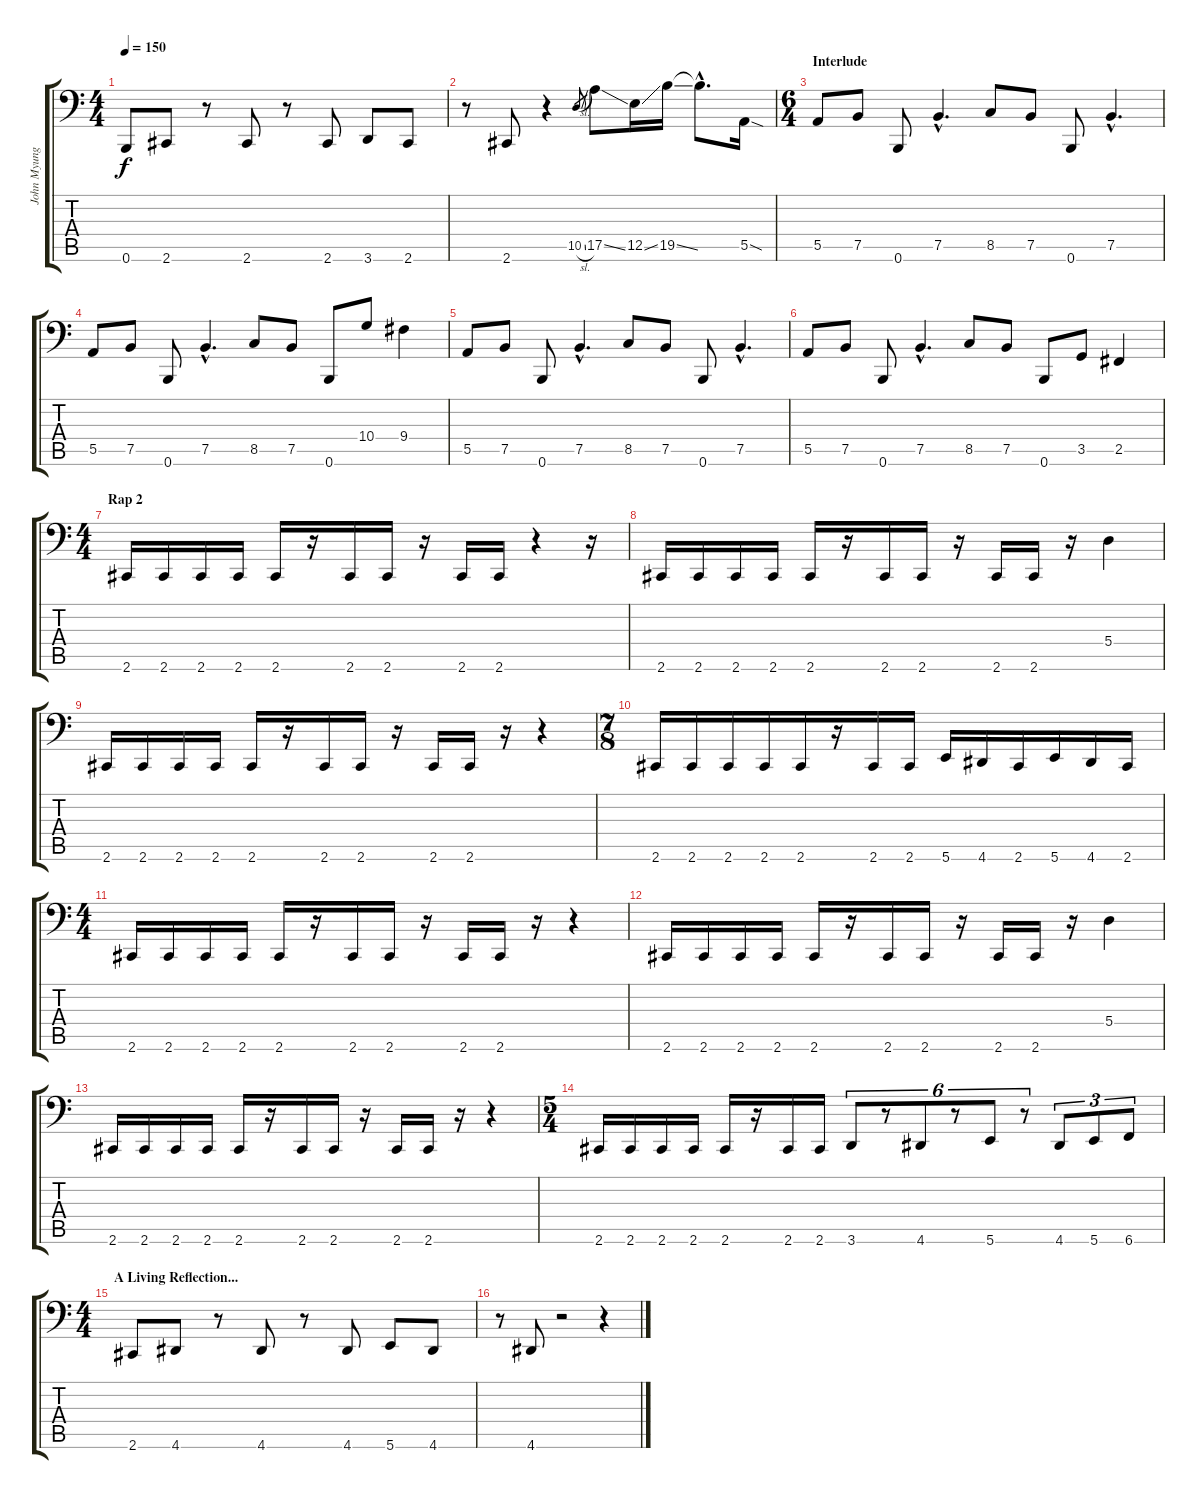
\track ("John Myung" "John Myung") {instrument electricbassfinger}
\staff {score tabs}
\tuning (C3 G2 D2 A1 E1 B0) {hide}
\ts (4 4)
\tempo 150
\clef f4
\ks c
0.6.8{dy f} 2.6.8 r.8 2.6.8 r.8 2.6.8 3.6.8 2.6.8 |
r.8 2.6.8 r.4 10.5{sl}.8{gr} 17.5{ss}.8 12.5{ss}.16 19.5{ss}.16 19.5{hac t}.8{d} 5.5{sod}.16 |
\ts (6 4)
\section ("" "Interlude")
5.5.8 7.5.8 0.6.8 7.5{hac}.4{d} 8.5.8 7.5.8 0.6.8 7.5{hac}.4{d} |
5.5.8 7.5.8 0.6.8 7.5{hac}.4{d} 8.5.8 7.5.8 0.6.8 10.4.8 9.4.4 |
5.5.8 7.5.8 0.6.8 7.5{hac}.4{d} 8.5.8 7.5.8 0.6.8 7.5{hac}.4{d} |
5.5.8 7.5.8 0.6.8 7.5{hac}.4{d} 8.5.8 7.5.8 0.6.8 3.5.8 2.5.4 |
\ts (4 4)
\section ("" "Rap 2")
2.6.16 2.6.16 2.6.16 2.6.16 2.6.16 r.16 2.6.16 2.6.16 r.16 2.6.16 2.6.16 r.4 r.16 |
2.6.16 2.6.16 2.6.16 2.6.16 2.6.16 r.16 2.6.16 2.6.16 r.16 2.6.16 2.6.16 r.16 5.4.4 |
2.6.16 2.6.16 2.6.16 2.6.16 2.6.16 r.16 2.6.16 2.6.16 r.16 2.6.16 2.6.16 r.16 r.4 |
\ts (7 8)
2.6.16 2.6.16 2.6.16 2.6.16 2.6.16 r.16 2.6.16 2.6.16 5.6.16 4.6.16 2.6.16 5.6.16 4.6.16 2.6.16 |
\ts (4 4)
2.6.16 2.6.16 2.6.16 2.6.16 2.6.16 r.16 2.6.16 2.6.16 r.16 2.6.16 2.6.16 r.16 r.4 |
2.6.16 2.6.16 2.6.16 2.6.16 2.6.16 r.16 2.6.16 2.6.16 r.16 2.6.16 2.6.16 r.16 5.4.4 |
2.6.16 2.6.16 2.6.16 2.6.16 2.6.16 r.16 2.6.16 2.6.16 r.16 2.6.16 2.6.16 r.16 r.4 |
\ts (5 4)
2.6.16 2.6.16 2.6.16 2.6.16 2.6.16 r.16 2.6.16 2.6.16 3.6.8{tu (6 4)} r.8{tu (6 4)} 4.6.8{tu (6 4)} r.8{tu (6 4)} 5.6.8{tu (6 4)} r.8{tu (6 4)} 4.6.8{tu (3 2)} 5.6.8{tu (3 2)} 6.6.8{tu (3 2)} |
\ts (4 4)
\section ("" "A Living Reflection...")
2.6.8 4.6.8 r.8 4.6.8 r.8 4.6.8 5.6.8 4.6.8 |
r.8 4.6.8 r.2 r.4
